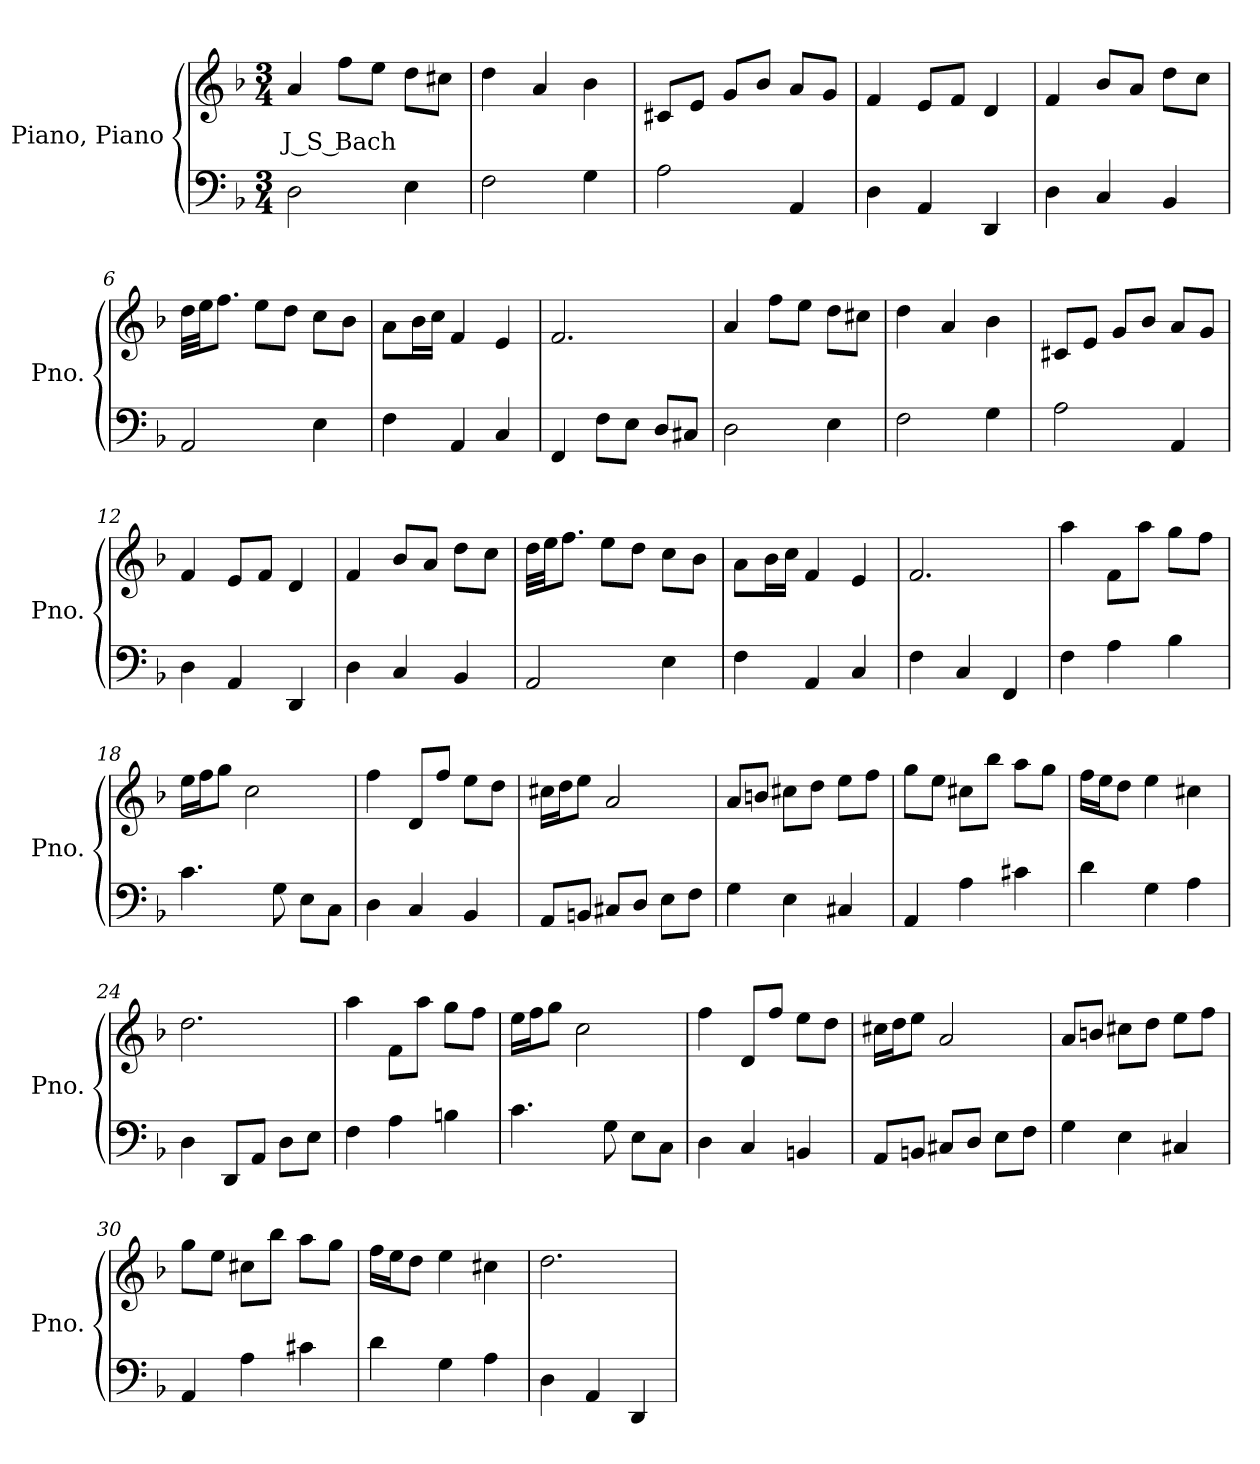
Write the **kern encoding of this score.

**kern	**kern	**text
*part1	*part1	*part1
*staff2	*staff1	*staff1
*I"Piano, Piano	*	*
*I'Pno.	*	*
*clefF4	*clefG2	*
*k[b-]	*k[b-]	*
*M3/4	*M3/4	*
*MM100	*MM100	*
=1	=1	=1
!	!	!LO:LY:b
2D\	4a/	J S Bach
.	8ff\L	.
.	8ee\J	.
4E\	8dd\L	.
.	8cc#X\J	.
=2	=2	=2
2F\	4dd\	.
.	4a/	.
4G\	4b-\	.
=3	=3	=3
2A\	8c#X/L	.
.	8e/J	.
.	8g/L	.
.	8b-/J	.
4AA/	8a/L	.
.	8g/J	.
=4	=4	=4
4D\	4f/	.
4AA/	8e/L	.
.	8f/J	.
4DD/	4d/	.
=5	=5	=5
4D\	4f/	.
4C/	8b-/L	.
.	8a/J	.
4BB-/	8dd\L	.
.	8cc\J	.
=6	=6	=6
2AA/	32dd\LLL	.
.	32ee\JJ	.
.	8.ff\J	.
.	8ee\L	.
.	8dd\J	.
4E\	8cc\L	.
.	8b-\J	.
!!LO:LB:g=z
=7	=7	=7
4F\	8a\L	.
.	16b-\L	.
.	16cc\JJ	.
4AA/	4f/	.
4C/	4e/	.
=8	=8	=8
4FF/	2.f/	.
8F\L	.	.
8E\J	.	.
8D/L	.	.
8C#X/J	.	.
=9	=9	=9
2D\	4a/	.
.	8ff\L	.
.	8ee\J	.
4E\	8dd\L	.
.	8cc#X\J	.
=10	=10	=10
2F\	4dd\	.
.	4a/	.
4G\	4b-\	.
=11	=11	=11
2A\	8c#X/L	.
.	8e/J	.
.	8g/L	.
.	8b-/J	.
4AA/	8a/L	.
.	8g/J	.
=12	=12	=12
4D\	4f/	.
4AA/	8e/L	.
.	8f/J	.
4DD/	4d/	.
=13	=13	=13
4D\	4f/	.
4C/	8b-/L	.
.	8a/J	.
4BB-/	8dd\L	.
.	8cc\J	.
!!LO:LB:g=z
=14	=14	=14
2AA/	32dd\LLL	.
.	32ee\JJ	.
.	8.ff\J	.
.	8ee\L	.
.	8dd\J	.
4E\	8cc\L	.
.	8b-\J	.
=15	=15	=15
4F\	8a\L	.
.	16b-\L	.
.	16cc\JJ	.
4AA/	4f/	.
4C/	4e/	.
=16	=16	=16
4F\	2.f/	.
4C/	.	.
4FF/	.	.
=17	=17	=17
4F\	4aa\	.
4A\	8f\L	.
.	8aa\J	.
4B-\	8gg\L	.
.	8ff\J	.
=18	=18	=18
4.c\	16ee\LL	.
.	16ff\J	.
.	8gg\J	.
.	2cc\	.
8G\	.	.
8E\L	.	.
8C\J	.	.
=19	=19	=19
4D\	4ff\	.
4C/	8d/L	.
.	8ff/J	.
4BB-/	8ee\L	.
.	8dd\J	.
=20	=20	=20
8AA/L	16cc#X\LL	.
.	16dd\J	.
8BBn/J	8ee\J	.
8C#X/L	2a/	.
8D/J	.	.
8E\L	.	.
8F\J	.	.
!!LO:LB:g=z
=21	=21	=21
4G\	8a/L	.
.	8bn/J	.
4E\	8cc#X\L	.
.	8dd\J	.
4C#X/	8ee\L	.
.	8ff\J	.
=22	=22	=22
4AA/	8gg\L	.
.	8ee\J	.
4A\	8cc#X\L	.
.	8bb-\J	.
4c#X\	8aa\L	.
.	8gg\J	.
=23	=23	=23
4d\	16ff\LL	.
.	16ee\J	.
.	8dd\J	.
4G\	4ee\	.
4A\	4cc#X\	.
=24	=24	=24
4D\	2.dd\	.
8DD/L	.	.
8AA/J	.	.
8D\L	.	.
8E\J	.	.
=25	=25	=25
4F\	4aa\	.
4A\	8f\L	.
.	8aa\J	.
4Bn\	8gg\L	.
.	8ff\J	.
=26	=26	=26
4.c\	16ee\LL	.
.	16ff\J	.
.	8gg\J	.
.	2cc\	.
8G\	.	.
8E\L	.	.
8C\J	.	.
!!LO:LB:g=z
=27	=27	=27
4D\	4ff\	.
4C/	8d/L	.
.	8ff/J	.
4BBn/	8ee\L	.
.	8dd\J	.
=28	=28	=28
8AA/L	16cc#X\LL	.
.	16dd\J	.
8BBn/J	8ee\J	.
8C#X/L	2a/	.
8D/J	.	.
8E\L	.	.
8F\J	.	.
=29	=29	=29
4G\	8a/L	.
.	8bn/J	.
4E\	8cc#X\L	.
.	8dd\J	.
4C#X/	8ee\L	.
.	8ff\J	.
=30	=30	=30
4AA/	8gg\L	.
.	8ee\J	.
4A\	8cc#X\L	.
.	8bb-\J	.
4c#X\	8aa\L	.
.	8gg\J	.
=31	=31	=31
4d\	16ff\LL	.
.	16ee\J	.
.	8dd\J	.
4G\	4ee\	.
4A\	4cc#X\	.
=32	=32	=32
4D\	2.dd\	.
4AA/	.	.
4DD/	.	.
=	=	=
*-	*-	*-
